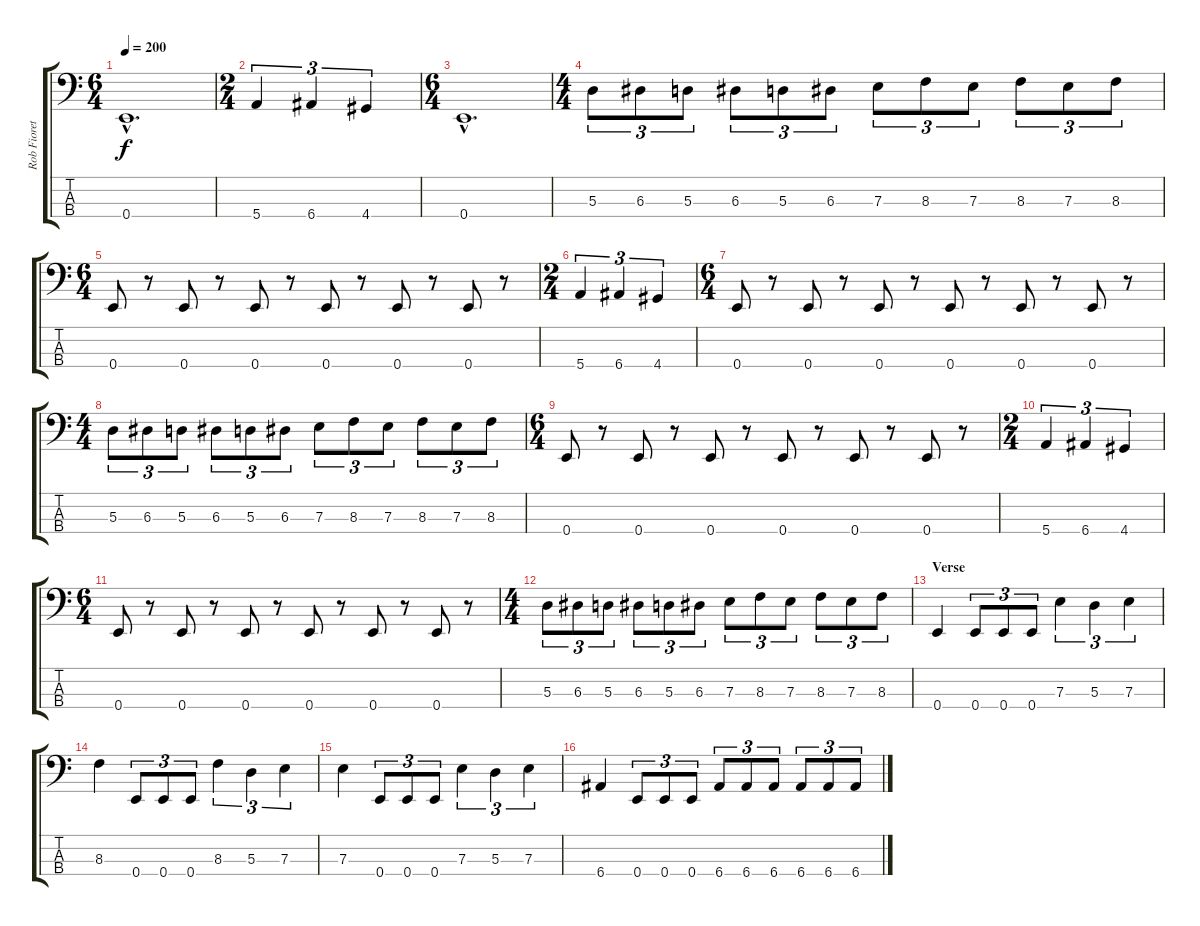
\track ("Rob Fioretti" "Rob Fioret") {instrument electricbasspick}
\staff {score tabs}
\tuning (G2 D2 A1 E1) {hide}
\ts (6 4)
\tempo 200
\clef f4
\ks c
0.4{hac}.1{d dy f} |
\ts (2 4)
5.4.4{tu (3 2)} 6.4.4{tu (3 2)} 4.4.4{tu (3 2)} |
\ts (6 4)
0.4{hac}.1{d} |
\ts (4 4)
5.3.8{tu (3 2)} 6.3.8{tu (3 2)} 5.3.8{tu (3 2)} 6.3.8{tu (3 2)} 5.3.8{tu (3 2)} 6.3.8{tu (3 2)} 7.3.8{tu (3 2)} 8.3.8{tu (3 2)} 7.3.8{tu (3 2)} 8.3.8{tu (3 2)} 7.3.8{tu (3 2)} 8.3.8{tu (3 2)} |
\ts (6 4)
0.4.8 r.8 0.4.8 r.8 0.4.8 r.8 0.4.8 r.8 0.4.8 r.8 0.4.8 r.8 |
\ts (2 4)
5.4.4{tu (3 2)} 6.4.4{tu (3 2)} 4.4.4{tu (3 2)} |
\ts (6 4)
0.4.8 r.8 0.4.8 r.8 0.4.8 r.8 0.4.8 r.8 0.4.8 r.8 0.4.8 r.8 |
\ts (4 4)
5.3.8{tu (3 2)} 6.3.8{tu (3 2)} 5.3.8{tu (3 2)} 6.3.8{tu (3 2)} 5.3.8{tu (3 2)} 6.3.8{tu (3 2)} 7.3.8{tu (3 2)} 8.3.8{tu (3 2)} 7.3.8{tu (3 2)} 8.3.8{tu (3 2)} 7.3.8{tu (3 2)} 8.3.8{tu (3 2)} |
\ts (6 4)
0.4.8 r.8 0.4.8 r.8 0.4.8 r.8 0.4.8 r.8 0.4.8 r.8 0.4.8 r.8 |
\ts (2 4)
5.4.4{tu (3 2)} 6.4.4{tu (3 2)} 4.4.4{tu (3 2)} |
\ts (6 4)
0.4.8 r.8 0.4.8 r.8 0.4.8 r.8 0.4.8 r.8 0.4.8 r.8 0.4.8 r.8 |
\ts (4 4)
5.3.8{tu (3 2)} 6.3.8{tu (3 2)} 5.3.8{tu (3 2)} 6.3.8{tu (3 2)} 5.3.8{tu (3 2)} 6.3.8{tu (3 2)} 7.3.8{tu (3 2)} 8.3.8{tu (3 2)} 7.3.8{tu (3 2)} 8.3.8{tu (3 2)} 7.3.8{tu (3 2)} 8.3.8{tu (3 2)} |
\section ("" "Verse")
0.4.4 0.4.8{tu (3 2)} 0.4.8{tu (3 2)} 0.4.8{tu (3 2)} 7.3.4{tu (3 2)} 5.3.4{tu (3 2)} 7.3.4{tu (3 2)} |
8.3.4 0.4.8{tu (3 2)} 0.4.8{tu (3 2)} 0.4.8{tu (3 2)} 8.3.4{tu (3 2)} 5.3.4{tu (3 2)} 7.3.4{tu (3 2)} |
7.3.4 0.4.8{tu (3 2)} 0.4.8{tu (3 2)} 0.4.8{tu (3 2)} 7.3.4{tu (3 2)} 5.3.4{tu (3 2)} 7.3.4{tu (3 2)} |
6.4.4 0.4.8{tu (3 2)} 0.4.8{tu (3 2)} 0.4.8{tu (3 2)} 6.4.8{tu (3 2)} 6.4.8{tu (3 2)} 6.4.8{tu (3 2)} 6.4.8{tu (3 2)} 6.4.8{tu (3 2)} 6.4.8{tu (3 2)}
